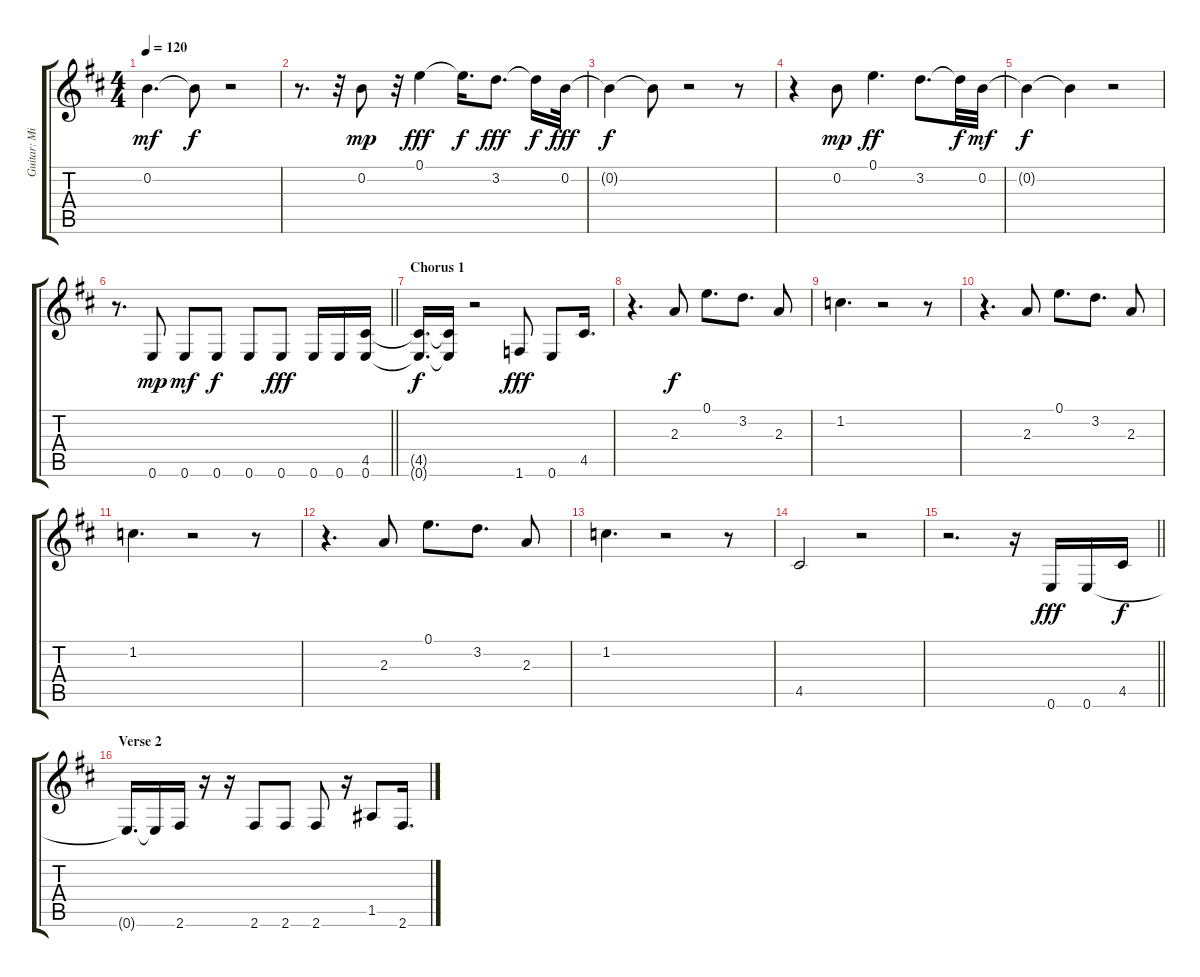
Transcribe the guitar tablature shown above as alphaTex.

\track ("Guitar: Mick Ralphs" "Guitar: Mi") {instrument acousticguitarsteel}
\staff {score tabs}
\tuning (E4 B3 G3 D3 A2 E2) {hide}
\ts (4 4)
\tempo 120
\clef g2
\ks d
0.2.4{d dy mf} 0.2{t}.8{dy f} r.2 |
r.8{d} r.32 0.2.8{dy mp} r.32 0.1.4{dy fff} 0.1{t}.16{d dy f} 3.2.8{d dy fff} 3.2{t}.16{dy f} 0.2.32{dy fff} |
0.2{t}.4{dy f} 0.2{t}.8 r.2 r.8 |
r.4 0.2.8{dy mp} 0.1.4{d dy ff} 3.2.8{d} 3.2{t}.32{dy f} 0.2.32{dy mf} |
0.2{t}.4{dy f} 0.2{t}.4 r.2 |
\barLineRight lightlight
r.8{d} 0.6.8{dy mp} 0.6.8{dy mf} 0.6.8{dy f} 0.6.8 0.6.8{dy fff} 0.6.16 0.6.16 (4.5 0.6).16 |
\section ("" "Chorus 1")
(4.5{t} 0.6{t}).16{d dy f} (4.5{t} 0.6{t}).16 r.2 1.6.8{dy fff} 0.6.8 4.5.16{d} |
r.4{d} 2.3.8{dy f} 0.1.8{d} 3.2.8{d} 2.3.8 |
1.2.4{d} r.2 r.8 |
r.4{d} 2.3.8 0.1.8{d} 3.2.8{d} 2.3.8 |
1.2.4{d} r.2 r.8 |
r.4{d} 2.3.8 0.1.8{d} 3.2.8{d} 2.3.8 |
1.2.4{d} r.2 r.8 |
4.5.2 r.2 |
\barLineRight lightlight
r.2{d} r.16 0.6.16{dy fff} 0.6.16 4.5.16{dy f} |
\section ("" "Verse 2")
0.6{t}.16{d} 0.6{t}.16 2.6.16 r.16 r.16 2.6.8 2.6.8 2.6.8 r.16 1.5.8 2.6.16{d}
